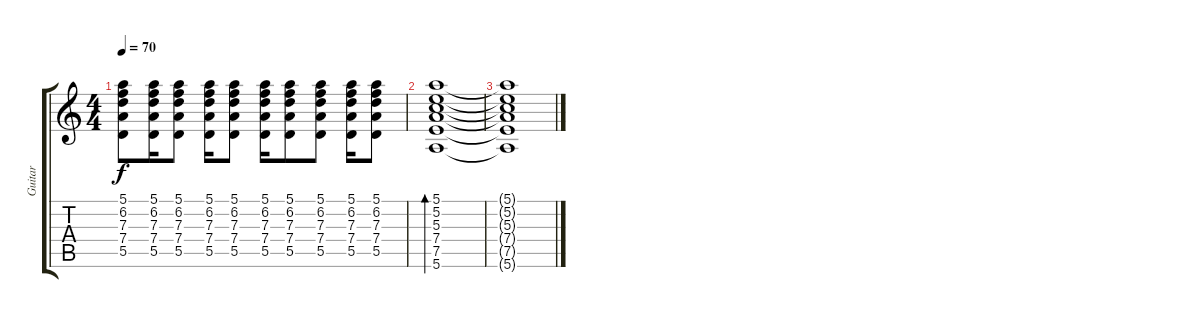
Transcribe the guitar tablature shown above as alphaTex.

\track ("Guitar" "Guitar") {instrument acousticguitarsteel}
\staff {score tabs}
\tuning (E4 B3 G3 D3 A2 E2) {hide}
\ts (4 4)
\tempo 70
\clef g2
\ks c
(5.1 6.2 7.3 7.4 5.5).8{dy f} (5.1 6.2 7.3 7.4 5.5).16 (5.1 6.2 7.3 7.4 5.5).8 (5.1 6.2 7.3 7.4 5.5).16 (5.1 6.2 7.3 7.4 5.5).8 (5.1 6.2 7.3 7.4 5.5).16 (5.1 6.2 7.3 7.4 5.5).8 (5.1 6.2 7.3 7.4 5.5).8 (5.1 6.2 7.3 7.4 5.5).16 (5.1 6.2 7.3 7.4 5.5).8 |
(5.1 5.2 5.3 7.4 7.5 5.6).1{bd 480} |
(5.1{t} 5.2{t} 5.3{t} 7.4{t} 7.5{t} 5.6{t}).1
